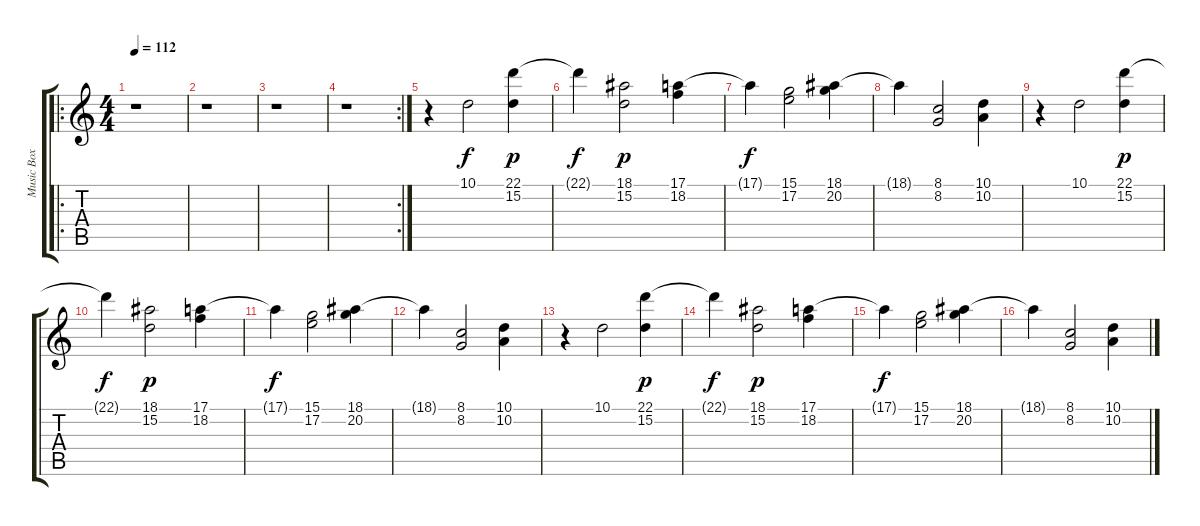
\track ("Music Box" "Music Box") {instrument musicbox}
\staff {score tabs}
\tuning (E4 B3 G3 D3 A2 E2) {hide}
\ro
\ts (4 4)
\tempo 112
\clef g2
\ks c
r.1{dy f} |
r.1 |
r.1 |
\rc 2
r.1 |
r.4 10.1.2 (22.1 15.2).4{dy p} |
22.1{t}.4{dy f} (18.1 15.2).2{dy p} (17.1 18.2).4 |
17.1{t}.4{dy f} (15.1 17.2).2 (18.1 20.2).4 |
18.1{t}.4 (8.1 8.2).2 (10.1 10.2).4 |
r.4 10.1.2 (22.1 15.2).4{dy p} |
22.1{t}.4{dy f} (18.1 15.2).2{dy p} (17.1 18.2).4 |
17.1{t}.4{dy f} (15.1 17.2).2 (18.1 20.2).4 |
18.1{t}.4 (8.1 8.2).2 (10.1 10.2).4 |
r.4 10.1.2 (22.1 15.2).4{dy p} |
22.1{t}.4{dy f} (18.1 15.2).2{dy p} (17.1 18.2).4 |
17.1{t}.4{dy f} (15.1 17.2).2 (18.1 20.2).4 |
18.1{t}.4 (8.1 8.2).2 (10.1 10.2).4
